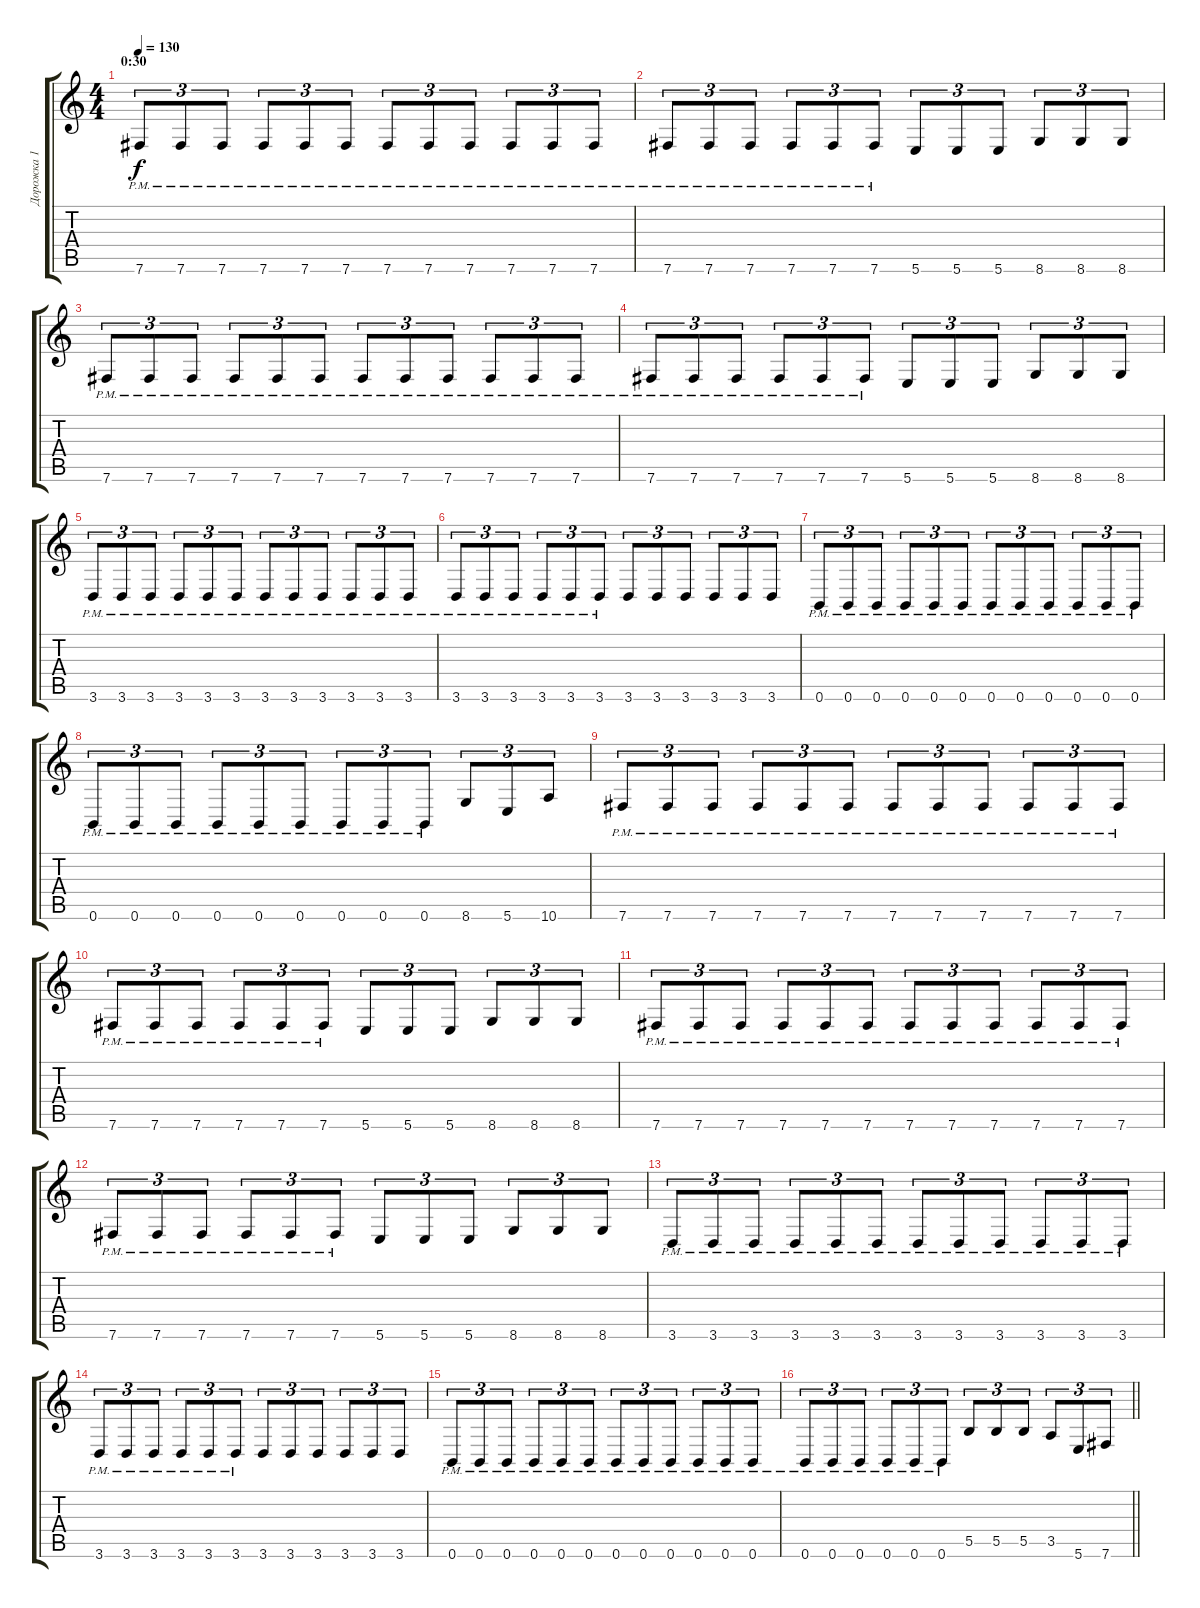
\track ("Дорожка 1" "Дорожка 1") {instrument distortionguitar}
\staff {score tabs}
\tuning (Db4 Ab3 E3 B2 Gb2 B1) {hide}
\ts (4 4)
\section ("" "0:30")
\tempo 130
\clef g2
\ks c
7.6{pm}.8{tu (3 2) dy f} 7.6{pm}.8{tu (3 2)} 7.6{pm}.8{tu (3 2)} 7.6{pm}.8{tu (3 2)} 7.6{pm}.8{tu (3 2)} 7.6{pm}.8{tu (3 2)} 7.6{pm}.8{tu (3 2)} 7.6{pm}.8{tu (3 2)} 7.6{pm}.8{tu (3 2)} 7.6{pm}.8{tu (3 2)} 7.6{pm}.8{tu (3 2)} 7.6{pm}.8{tu (3 2)} |
7.6{pm}.8{tu (3 2)} 7.6{pm}.8{tu (3 2)} 7.6{pm}.8{tu (3 2)} 7.6{pm}.8{tu (3 2)} 7.6{pm}.8{tu (3 2)} 7.6{pm}.8{tu (3 2)} 5.6.8{tu (3 2)} 5.6.8{tu (3 2)} 5.6.8{tu (3 2)} 8.6.8{tu (3 2)} 8.6.8{tu (3 2)} 8.6.8{tu (3 2)} |
7.6{pm}.8{tu (3 2)} 7.6{pm}.8{tu (3 2)} 7.6{pm}.8{tu (3 2)} 7.6{pm}.8{tu (3 2)} 7.6{pm}.8{tu (3 2)} 7.6{pm}.8{tu (3 2)} 7.6{pm}.8{tu (3 2)} 7.6{pm}.8{tu (3 2)} 7.6{pm}.8{tu (3 2)} 7.6{pm}.8{tu (3 2)} 7.6{pm}.8{tu (3 2)} 7.6{pm}.8{tu (3 2)} |
7.6{pm}.8{tu (3 2)} 7.6{pm}.8{tu (3 2)} 7.6{pm}.8{tu (3 2)} 7.6{pm}.8{tu (3 2)} 7.6{pm}.8{tu (3 2)} 7.6{pm}.8{tu (3 2)} 5.6.8{tu (3 2)} 5.6.8{tu (3 2)} 5.6.8{tu (3 2)} 8.6.8{tu (3 2)} 8.6.8{tu (3 2)} 8.6.8{tu (3 2)} |
3.6{pm}.8{tu (3 2)} 3.6{pm}.8{tu (3 2)} 3.6{pm}.8{tu (3 2)} 3.6{pm}.8{tu (3 2)} 3.6{pm}.8{tu (3 2)} 3.6{pm}.8{tu (3 2)} 3.6{pm}.8{tu (3 2)} 3.6{pm}.8{tu (3 2)} 3.6{pm}.8{tu (3 2)} 3.6{pm}.8{tu (3 2)} 3.6{pm}.8{tu (3 2)} 3.6{pm}.8{tu (3 2)} |
3.6{pm}.8{tu (3 2)} 3.6{pm}.8{tu (3 2)} 3.6{pm}.8{tu (3 2)} 3.6{pm}.8{tu (3 2)} 3.6{pm}.8{tu (3 2)} 3.6{pm}.8{tu (3 2)} 3.6.8{tu (3 2)} 3.6.8{tu (3 2)} 3.6.8{tu (3 2)} 3.6.8{tu (3 2)} 3.6.8{tu (3 2)} 3.6.8{tu (3 2)} |
0.6{pm}.8{tu (3 2)} 0.6{pm}.8{tu (3 2)} 0.6{pm}.8{tu (3 2)} 0.6{pm}.8{tu (3 2)} 0.6{pm}.8{tu (3 2)} 0.6{pm}.8{tu (3 2)} 0.6{pm}.8{tu (3 2)} 0.6{pm}.8{tu (3 2)} 0.6{pm}.8{tu (3 2)} 0.6{pm}.8{tu (3 2)} 0.6{pm}.8{tu (3 2)} 0.6{pm}.8{tu (3 2)} |
0.6{pm}.8{tu (3 2)} 0.6{pm}.8{tu (3 2)} 0.6{pm}.8{tu (3 2)} 0.6{pm}.8{tu (3 2)} 0.6{pm}.8{tu (3 2)} 0.6{pm}.8{tu (3 2)} 0.6{pm}.8{tu (3 2)} 0.6{pm}.8{tu (3 2)} 0.6{pm}.8{tu (3 2)} 8.6.8{tu (3 2)} 5.6.8{tu (3 2)} 10.6.8{tu (3 2)} |
7.6{pm}.8{tu (3 2)} 7.6{pm}.8{tu (3 2)} 7.6{pm}.8{tu (3 2)} 7.6{pm}.8{tu (3 2)} 7.6{pm}.8{tu (3 2)} 7.6{pm}.8{tu (3 2)} 7.6{pm}.8{tu (3 2)} 7.6{pm}.8{tu (3 2)} 7.6{pm}.8{tu (3 2)} 7.6{pm}.8{tu (3 2)} 7.6{pm}.8{tu (3 2)} 7.6{pm}.8{tu (3 2)} |
7.6{pm}.8{tu (3 2)} 7.6{pm}.8{tu (3 2)} 7.6{pm}.8{tu (3 2)} 7.6{pm}.8{tu (3 2)} 7.6{pm}.8{tu (3 2)} 7.6{pm}.8{tu (3 2)} 5.6.8{tu (3 2)} 5.6.8{tu (3 2)} 5.6.8{tu (3 2)} 8.6.8{tu (3 2)} 8.6.8{tu (3 2)} 8.6.8{tu (3 2)} |
7.6{pm}.8{tu (3 2)} 7.6{pm}.8{tu (3 2)} 7.6{pm}.8{tu (3 2)} 7.6{pm}.8{tu (3 2)} 7.6{pm}.8{tu (3 2)} 7.6{pm}.8{tu (3 2)} 7.6{pm}.8{tu (3 2)} 7.6{pm}.8{tu (3 2)} 7.6{pm}.8{tu (3 2)} 7.6{pm}.8{tu (3 2)} 7.6{pm}.8{tu (3 2)} 7.6{pm}.8{tu (3 2)} |
7.6{pm}.8{tu (3 2)} 7.6{pm}.8{tu (3 2)} 7.6{pm}.8{tu (3 2)} 7.6{pm}.8{tu (3 2)} 7.6{pm}.8{tu (3 2)} 7.6{pm}.8{tu (3 2)} 5.6.8{tu (3 2)} 5.6.8{tu (3 2)} 5.6.8{tu (3 2)} 8.6.8{tu (3 2)} 8.6.8{tu (3 2)} 8.6.8{tu (3 2)} |
3.6{pm}.8{tu (3 2)} 3.6{pm}.8{tu (3 2)} 3.6{pm}.8{tu (3 2)} 3.6{pm}.8{tu (3 2)} 3.6{pm}.8{tu (3 2)} 3.6{pm}.8{tu (3 2)} 3.6{pm}.8{tu (3 2)} 3.6{pm}.8{tu (3 2)} 3.6{pm}.8{tu (3 2)} 3.6{pm}.8{tu (3 2)} 3.6{pm}.8{tu (3 2)} 3.6{pm}.8{tu (3 2)} |
3.6{pm}.8{tu (3 2)} 3.6{pm}.8{tu (3 2)} 3.6{pm}.8{tu (3 2)} 3.6{pm}.8{tu (3 2)} 3.6{pm}.8{tu (3 2)} 3.6{pm}.8{tu (3 2)} 3.6.8{tu (3 2)} 3.6.8{tu (3 2)} 3.6.8{tu (3 2)} 3.6.8{tu (3 2)} 3.6.8{tu (3 2)} 3.6.8{tu (3 2)} |
0.6{pm}.8{tu (3 2)} 0.6{pm}.8{tu (3 2)} 0.6{pm}.8{tu (3 2)} 0.6{pm}.8{tu (3 2)} 0.6{pm}.8{tu (3 2)} 0.6{pm}.8{tu (3 2)} 0.6{pm}.8{tu (3 2)} 0.6{pm}.8{tu (3 2)} 0.6{pm}.8{tu (3 2)} 0.6{pm}.8{tu (3 2)} 0.6{pm}.8{tu (3 2)} 0.6{pm}.8{tu (3 2)} |
\barLineRight lightlight
0.6{pm}.8{tu (3 2)} 0.6{pm}.8{tu (3 2)} 0.6{pm}.8{tu (3 2)} 0.6{pm}.8{tu (3 2)} 0.6{pm}.8{tu (3 2)} 0.6{pm}.8{tu (3 2)} 5.5.8{tu (3 2)} 5.5.8{tu (3 2)} 5.5.8{tu (3 2)} 3.5.8{tu (3 2)} 5.6.8{tu (3 2)} 7.6.8{tu (3 2)}
